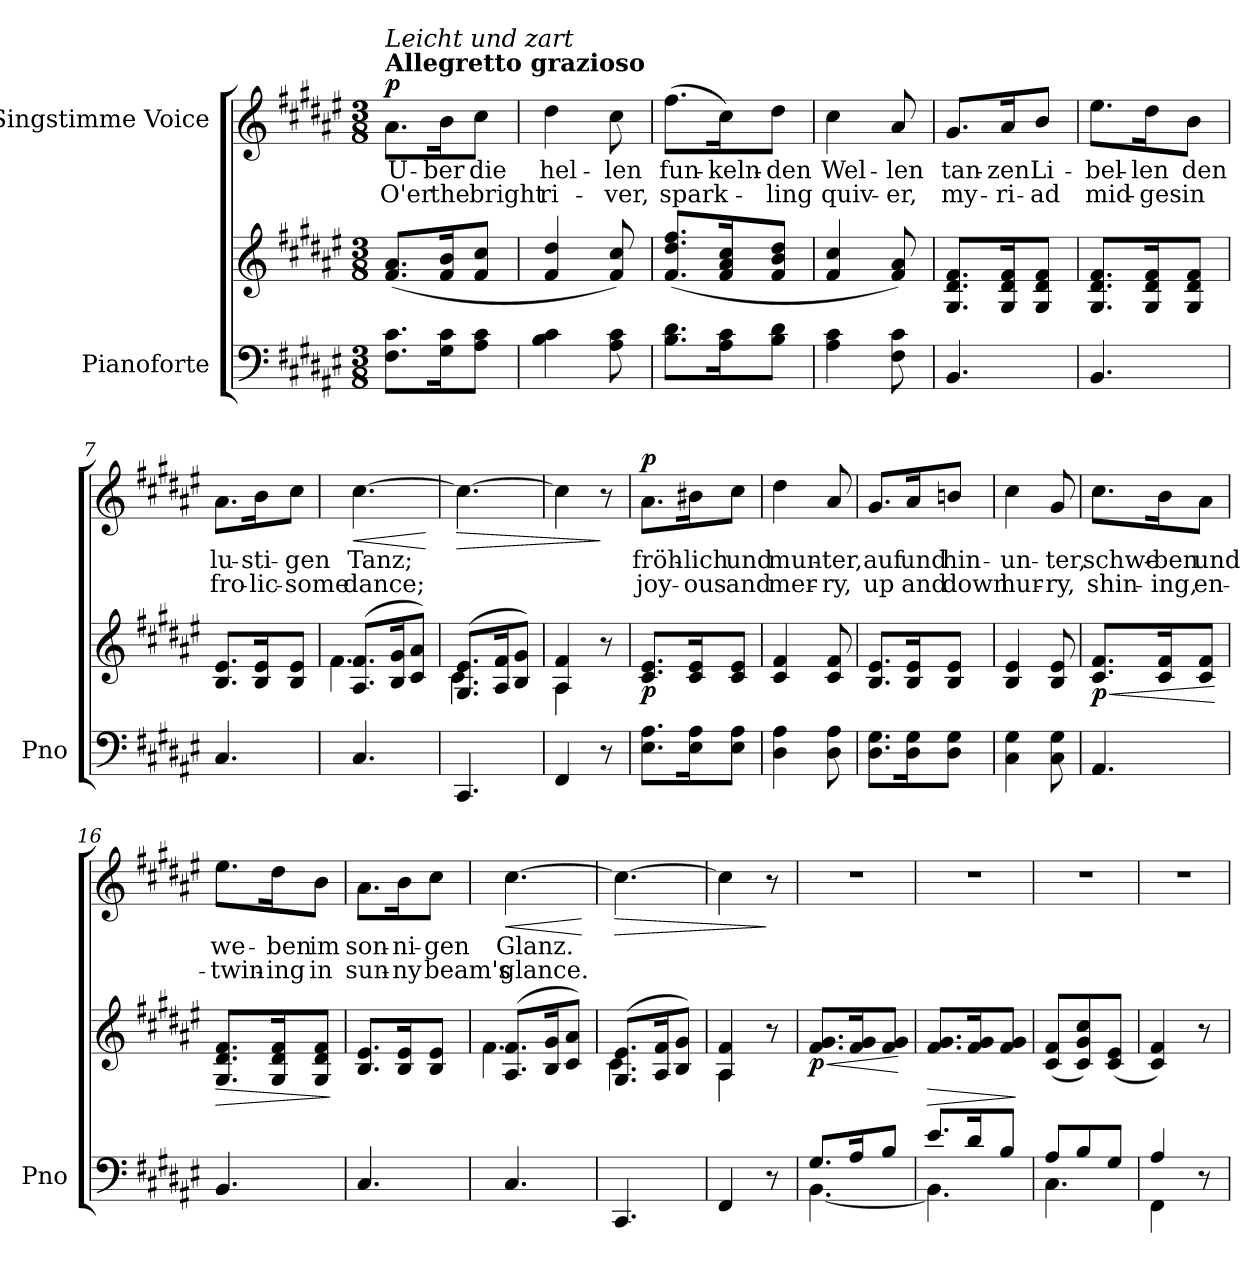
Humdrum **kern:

**kern	**kern	**dynam	**kern	**text	**text	**dynam
*part2	*part2	*part2	*part1	*part1	*part1	*part1
*staff3	*staff2	*staff2/3	*staff1	*staff1	*staff1	*staff1
*I"Pianoforte	*	*	*I"Singstimme Voice	*	*	*
*I'Pno	*	*	*	*	*	*
*clefF4	*clefG2	*	*clefG2	*	*	*
*k[f#c#g#d#a#e#]	*k[f#c#g#d#a#e#]	*	*k[f#c#g#d#a#e#]	*	*	*
*M3/8	*M3/8	*	*M3/8	*	*	*
=1	=1	=1	=1	=1	=1	=1
!	!	!	!LO:TX:a:B:t=Allegretto grazioso	!	!	!
!	!	!	!LO:TX:i:t=Leicht und zart	!	!	!
!	!	!LO:DY:b	!	!	!	!
!	!	!LO:DY:n=1:b	!	!	!	!LO:DY:a
8.F#\ 8.c#\L	(8.f#/ 8.a#/L	p other-dynamics	8.a#\L	Ü-	O'er	p
16G#\ 16c#\K	16f#/ 16b/K	.	16b\K	-ber	the	.
8A#\ 8c#\J	8f#/ 8cc#/J	.	8cc#\J	die	bright	.
=2	=2	=2	=2	=2	=2	=2
4B\ 4c#\	4f#/ 4dd#/	.	4dd#\	hel-	ri-	.
8A#\ 8c#\	8f#/ 8cc#/)	.	8cc#\	-len	-ver,	.
=3	=3	=3	=3	=3	=3	=3
8.B\ 8.d#\L	(8.f#/ 8.dd#/ 8.ff#/L	.	(<8.ff#\L	fun-	spark-	.
16A#\ 16c#\K	16f#/ 16a#/ 16cc#/K	.	16cc#\K)	-keln-	.	.
8B\ 8d#\J	8f#/ 8b/ 8dd#/J	.	8dd#\J	-den	-ling	.
=4	=4	=4	=4	=4	=4	=4
4A#\ 4c#\	4f#/ 4cc#/	.	4cc#\	Wel-	quiv-	.
8F#\ 8c#\	8f#/ 8a#/)	.	8a#/	-len	-er,	.
=5	=5	=5	=5	=5	=5	=5
4.BB/	8.G#/ 8.d#/ 8.f#/L	.	8.g#/L	tan-	my-	.
.	16G#/ 16d#/ 16f#/K	.	16a#/K	-zen	-ri-	.
.	8G#/ 8d#/ 8f#/J	.	8b/J	Li-	-ad	.
=6	=6	=6	=6	=6	=6	=6
4.BB/	8.G#/ 8.d#/ 8.f#/L	.	8.ee#\L	-bel-	mid-	.
.	16G#/ 16d#/ 16f#/K	.	16dd#\K	-len	-ges	.
.	8G#/ 8d#/ 8f#/J	.	8b\J	den	in	.
=7	=7	=7	=7	=7	=7	=7
4.C#/	8.B/ 8.e#/L	.	8.a#\L	lu-	fro-	.
.	16B/ 16e#/K	.	16b\K	-sti-	-lic-	.
.	8B/ 8e#/J	.	8cc#\J	-gen	-some	.
=8	=8	=8	=8	=8	=8	=8
*	*^	*	*	*	*	*
!	!	!	!	!	!	!	!LO:HP:b
4.C#/	(<8.A#/ 8.f#/L	4.f#\	.	[4.cc#\	Tanz;	dance;	<
.	16B/ 16g#/K	.	.	.	.	.	.
.	8c#/ 8a#/J)	.	.	.	.	.	.
*	*v	*v	*	*	*	*	*
.	.	.	.	.	.	[
=9	=9	=9	=9	=9	=9	=9
*	*^	*	*	*	*	*
!	!	!	!	!	!	!	!LO:HP:b
4.CC#/	(<8.G#/ 8.e#/L	4.c#\	.	4.cc#\_	.	.	>
.	16A#/ 16f#/K	.	.	.	.	.	.
.	8B/ 8g#/J)	.	.	.	.	.	.
=10	=10	=10	=10	=10	=10	=10	=10
4FF#/	4A#/ 4f#/	4A#\	.	4cc#\]	.	.	.
8r	8r	8ryy	.	8r	.	.	]
=11	=11	=11	=11	=11	=11	=11	=11
!	!	!	!LO:DY:b	!	!	!	!LO:DY:a
*	*v	*v	*	*	*	*	*
8.E#\ 8.A#\L	8.c#/ 8.e#/L	p	8.a#\L	fröh-	joy-	p
16E#\ 16A#\K	16c#/ 16e#/K	.	16b#X\K	-lich	-ous	.
8E#\ 8A#\J	8c#/ 8e#/J	.	8cc#\J	und	and	.
=12	=12	=12	=12	=12	=12	=12
4D#\ 4A#\	4c#/ 4f#/	.	4dd#\	mun-	mer-	.
8D#\ 8A#\	8c#/ 8f#/	.	8a#/	-ter,	-ry,	.
=13	=13	=13	=13	=13	=13	=13
8.D#\ 8.G#\L	8.B/ 8.e#/L	.	8.g#/L	auf	up	.
16D#\ 16G#\K	16B/ 16e#/K	.	16a#/K	und	and	.
8D#\ 8G#\J	8B/ 8e#/J	.	8bn/J	hin-	down	.
=14	=14	=14	=14	=14	=14	=14
4C#\ 4G#\	4B/ 4e#/	.	4cc#\	-un-	hur-	.
8C#\ 8G#\	8B/ 8e#/	.	8g#/	-ter,	-ry,	.
=15	=15	=15	=15	=15	=15	=15
!	!	!LO:HP:b	!	!	!	!
!	!	!LO:DY:n=1:b	!	!	!	!
4.AA#/	8.c#/ 8.f#/L	< p	8.cc#\L	schwe-	shin-	.
.	16c#/ 16f#/K	.	16b\K	-ben	-ing,	.
.	8c#/ 8f#/J	.	8a#\J	und	en-	.
.	.	[	.	.	.	.
=16	=16	=16	=16	=16	=16	=16
!	!	!LO:HP:b	!	!	!	!
4.BB/	8.G#/ 8.d#/ 8.f#/L	>	8.ee#\L	we-	-twin-	.
.	16G#/ 16d#/ 16f#/K	.	16dd#\K	-ben	-ing	.
.	8G#/ 8d#/ 8f#/J	.	8b\J	im	in	.
.	.	]	.	.	.	.
=17	=17	=17	=17	=17	=17	=17
4.C#/	8.B/ 8.e#/L	.	8.a#\L	son-	sun-	.
.	16B/ 16e#/K	.	16b\K	-ni-	-ny	.
.	8B/ 8e#/J	.	8cc#\J	-gen	beam's	.
=18	=18	=18	=18	=18	=18	=18
*	*^	*	*	*	*	*
!	!	!	!	!	!	!	!LO:HP:b
4.C#/	(<8.A#/ 8.f#/L	4.f#\	.	[4.cc#\	Glanz.	glance.	<
.	16B/ 16g#/K	.	.	.	.	.	.
.	8c#/ 8a#/J)	.	.	.	.	.	.
*	*v	*v	*	*	*	*	*
.	.	.	.	.	.	[
=19	=19	=19	=19	=19	=19	=19
*	*^	*	*	*	*	*
!	!	!	!	!	!	!	!LO:HP:b
4.CC#/	(<8.G#/ 8.e#/L	4.c#\	.	4.cc#\_	.	.	>
.	16A#/ 16f#/K	.	.	.	.	.	.
.	8B/ 8g#/J)	.	.	.	.	.	.
=20	=20	=20	=20	=20	=20	=20	=20
4FF#/	4A#/ 4f#/	4A#\	.	4cc#\]	.	.	.
8r	8r	8ryy	.	8r	.	.	]
=21	=21	=21	=21	=21	=21	=21	=21
*^	*	*	*	*	*	*	*
!	!	!	!	!LO:HP:b	!	!	!	!
!	!	!	!	!LO:DY:n=1:b	!	!	!	!
*	*	*v	*v	*	*	*	*	*
8.G#/L	[4.BB\	8.f#/ 8.g#/L	< p	4.r	.	.	.
16A#/K	.	16f#/ 16g#/K	.	.	.	.	.
8B/J	.	8f#/ 8g#/J	.	.	.	.	.
*v	*v	*	*	*	*	*	*
.	.	[	.	.	.	.
=22	=22	=22	=22	=22	=22	=22
*^	*	*	*	*	*	*
!	!	!	!LO:HP:b	!	!	!	!
8.e#/L	4.BB\]	8.f#/ 8.g#/L	>	4.r	.	.	.
16d#/K	.	16f#/ 16g#/K	.	.	.	.	.
8B/J	.	8f#/ 8g#/J	.	.	.	.	.
*v	*v	*	*	*	*	*	*
.	.	]	.	.	.	.
=23	=23	=23	=23	=23	=23	=23
*^	*	*	*	*	*	*
8A#/L	4.C#\	(8c#/ 8f#/L	.	4.r	.	.	.
8B/	.	8c#/ 8g#/ 8cc#/)	.	.	.	.	.
8G#/J	.	(8c#/ 8e#/J	.	.	.	.	.
=24	=24	=24	=24	=24	=24	=24	=24
4A#/	4FF#\	4c#/ 4f#/)	.	4.r	.	.	.
8r	8ryy	8r	.	.	.	.	.
*v	*v	*	*	*	*	*	*
=	=	=	=	=	=	=
*-	*-	*-	*-	*-	*-	*-
